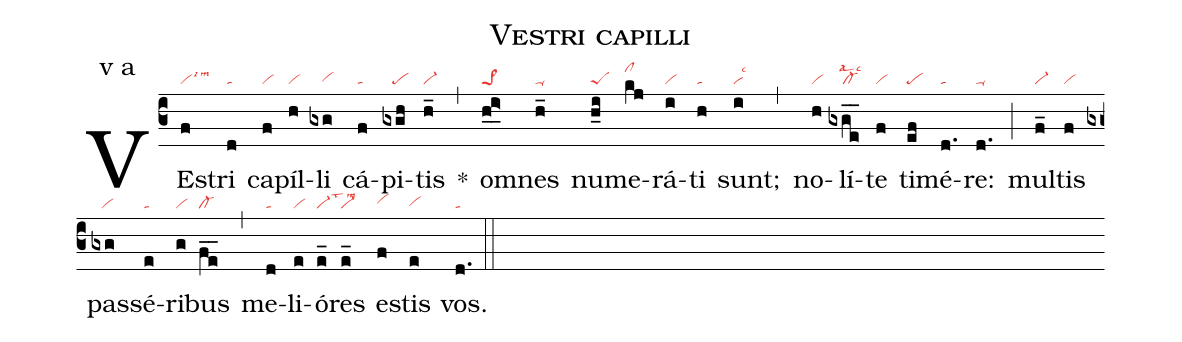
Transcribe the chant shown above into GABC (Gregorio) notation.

name: Vestri capilli;
annotation: v a;
mode: 5;
nabc-lines: 1;
%%
(c3)
VE(f|vilsi3lsm3)stri(d|ta) ca(f|vi)píl(h|vi)li(gxg|////vihg) cá(f|ta)pi(gxgh|///pe)tis(h_|vi-) *(,)
om(h_0i>_0|pe>1)nes(h_|ta-) nu(h_i|peS)me(kj|clhk)rá(i|vi)ti(h|ta) sunt;(i|vilsc3) (,)
no(h|vi)lí(gxg_e_|///cl-lsal2lsc2)te(f|vi) ti(ef|pe)mé(d.|ta)re:(d.|ta-) (;)
mul(f_|vi-)tis(f|vi) pas(gxg|///vi)sé(e|ta)ri(g|vi)bus(fe__|cl-) (,)
me(d|ta)li(e|vi)ó(e_|vi-lst3lsm3)res(e_|vi-) e(f|vihh)stis(e|vihg) vos.(d.|ta) (::)
